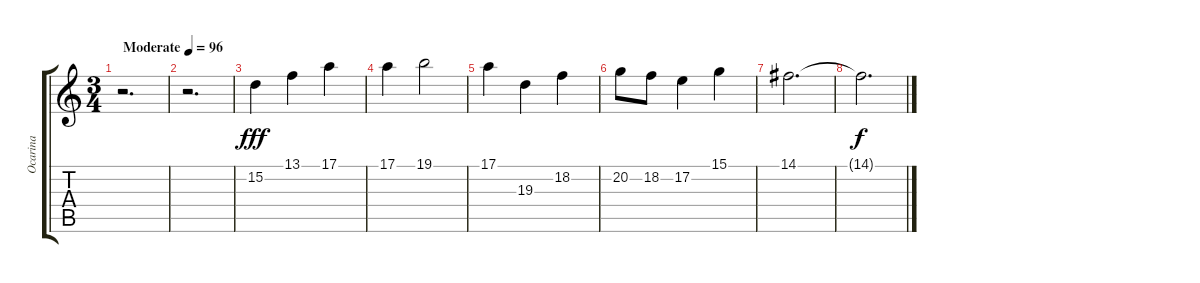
\track ("Ocarina" "Ocarina") {instrument ocarina}
\staff {score tabs}
\tuning (E4 B3 G3 D3 A2 E2) {hide}
\ts (3 4)
\tempo (96 "Moderate")
\clef g2
\ks c
r.2{d dy fff instrument ocarina} |
r.2{d} |
15.2.4 13.1.4 17.1.4 |
17.1.4 19.1.2 |
17.1.4 19.3.4 18.2.4 |
20.2.8 18.2.8 17.2.4 15.1.4 |
14.1.2{d} |
14.1{t}.2{d dy f}
